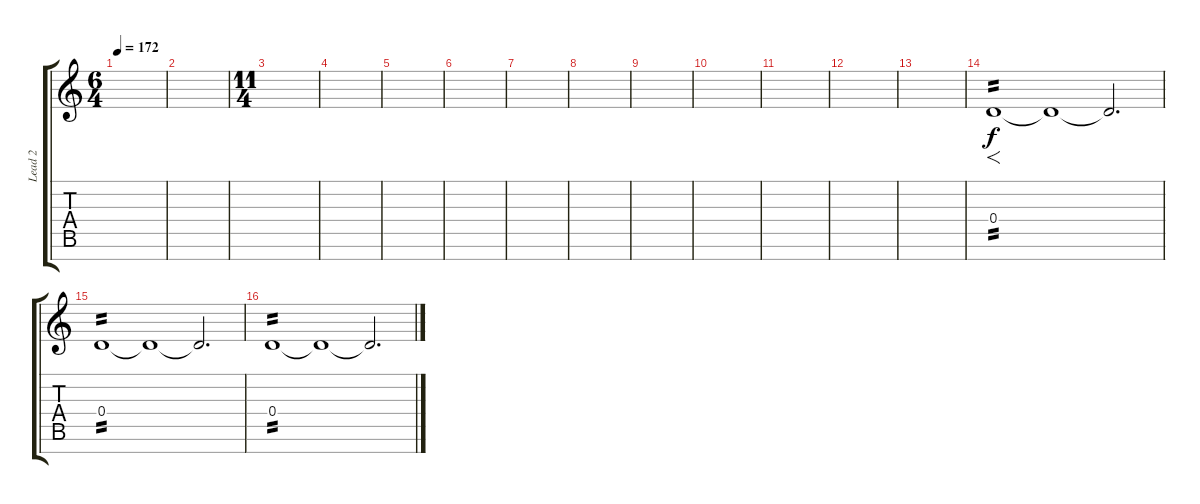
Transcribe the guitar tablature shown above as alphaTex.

\track ("Lead 2" "Lead 2") {instrument overdrivenguitar}
\staff {score tabs}
\tuning (E4 B3 G3 D3 A2 E2 B1) {hide}
\ts (6 4)
\tempo 172
\clef g2
\ks c
|
|
\ts (11 4)
|
|
|
|
|
|
|
|
|
|
|
0.4.1{f tp 2} 0.4{t}.1 0.4{t}.2{d} |
0.4.1{tp 2} 0.4{t}.1 0.4{t}.2{d} |
0.4.1{tp 2} 0.4{t}.1 0.4{t}.2{d}
